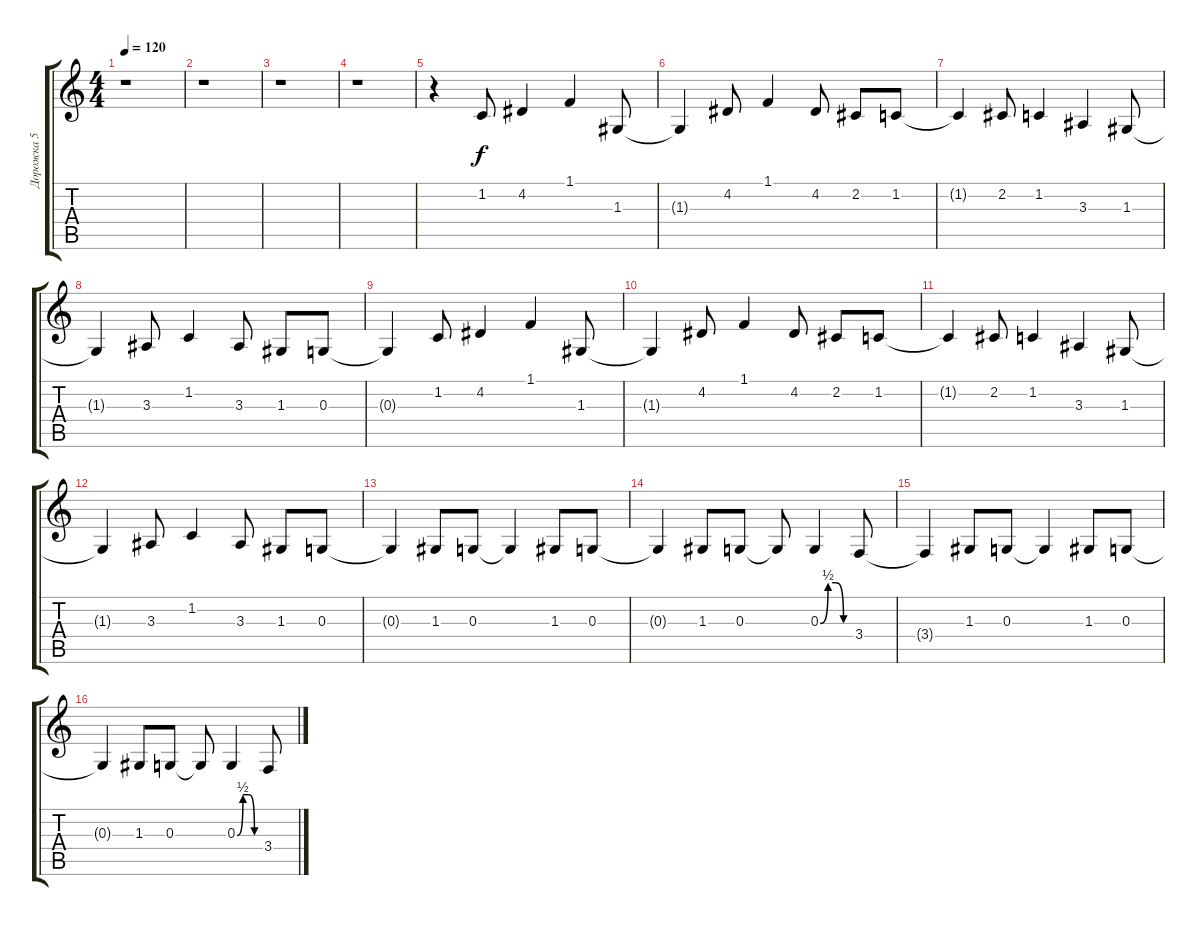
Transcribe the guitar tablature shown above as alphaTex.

\track ("Дорожка 5" "Дорожка 5") {instrument violin}
\staff {score tabs}
\tuning (E4 B3 G3 D3 A2 E2) {hide}
\ts (4 4)
\tempo 120
\clef g2
\ks c
r.1{dy f} |
r.1 |
r.1 |
r.1 |
r.4 1.2.8 4.2.4 1.1.4 1.3.8 |
1.3{t}.4 4.2.8 1.1.4 4.2.8 2.2.8 1.2.8 |
1.2{t}.4 2.2.8 1.2.4 3.3.4 1.3.8 |
1.3{t}.4 3.3.8 1.2.4 3.3.8 1.3.8 0.3.8 |
0.3{t}.4 1.2.8 4.2.4 1.1.4 1.3.8 |
1.3{t}.4 4.2.8 1.1.4 4.2.8 2.2.8 1.2.8 |
1.2{t}.4 2.2.8 1.2.4 3.3.4 1.3.8 |
1.3{t}.4 3.3.8 1.2.4 3.3.8 1.3.8 0.3.8 |
0.3{t}.4 1.3.8 0.3.8 0.3{t}.4 1.3.8 0.3.8 |
0.3{t}.4 1.3.8 0.3.8 0.3{t}.8 0.3{be (custom 0 0 15 2 30 2 45 0 60 0)}.4 3.4.8 |
3.4{t}.4 1.3.8 0.3.8 0.3{t}.4 1.3.8 0.3.8 |
0.3{t}.4 1.3.8 0.3.8 0.3{t}.8 0.3{be (custom 0 0 15 2 30 2 45 0 60 0)}.4 3.4.8
